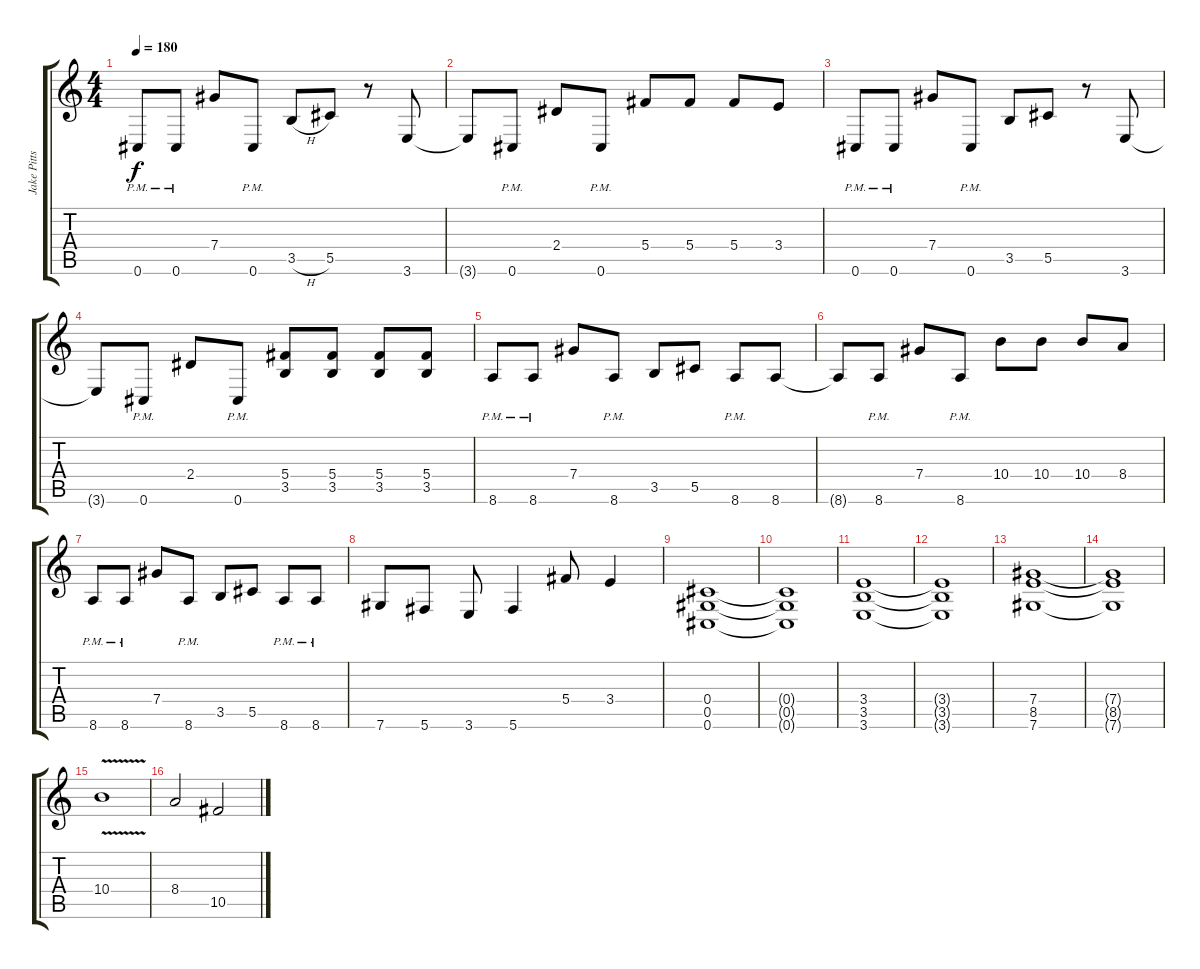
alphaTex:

\track ("Jake Pitts" "Jake Pitts") {instrument distortionguitar}
\staff {score tabs}
\tuning (Eb4 Bb3 Gb3 Db3 Ab2 Db2) {hide}
\ts (4 4)
\tempo 180
\clef g2
\ks c
0.6{pm}.8{dy f} 0.6{pm}.8 7.4.8 0.6{pm}.8 3.5{h}.8 5.5.8 r.8 3.6.8 |
3.6{t}.8 0.6{pm}.8 2.4.8 0.6{pm}.8 5.4.8 5.4.8 5.4.8 3.4.8 |
0.6{pm}.8 0.6{pm}.8 7.4.8 0.6{pm}.8 3.5.8 5.5.8 r.8 3.6.8 |
3.6{t}.8 0.6{pm}.8 2.4.8 0.6{pm}.8 (5.4 3.5).8 (5.4 3.5).8 (5.4 3.5).8 (5.4 3.5).8 |
8.6{pm}.8 8.6{pm}.8 7.4.8 8.6{pm}.8 3.5.8 5.5.8 8.6{pm}.8 8.6.8 |
8.6{t}.8 8.6{pm}.8 7.4.8 8.6{pm}.8 10.4.8 10.4.8 10.4.8 8.4.8 |
8.6{pm}.8 8.6{pm}.8 7.4.8 8.6{pm}.8 3.5.8 5.5.8 8.6{pm}.8 8.6{pm}.8 |
7.6.8 5.6.8 3.6.8 5.6.4 5.4.8 3.4.4 |
(0.4 0.5 0.6).1 |
(0.4{t} 0.5{t} 0.6{t}).1 |
(3.4 3.5 3.6).1 |
(3.4{t} 3.5{t} 3.6{t}).1 |
(7.4 8.5 7.6).1 |
(7.4{t} 8.5{t} 7.6{t}).1 |
10.4{v}.1 |
8.4.2 10.5.2
